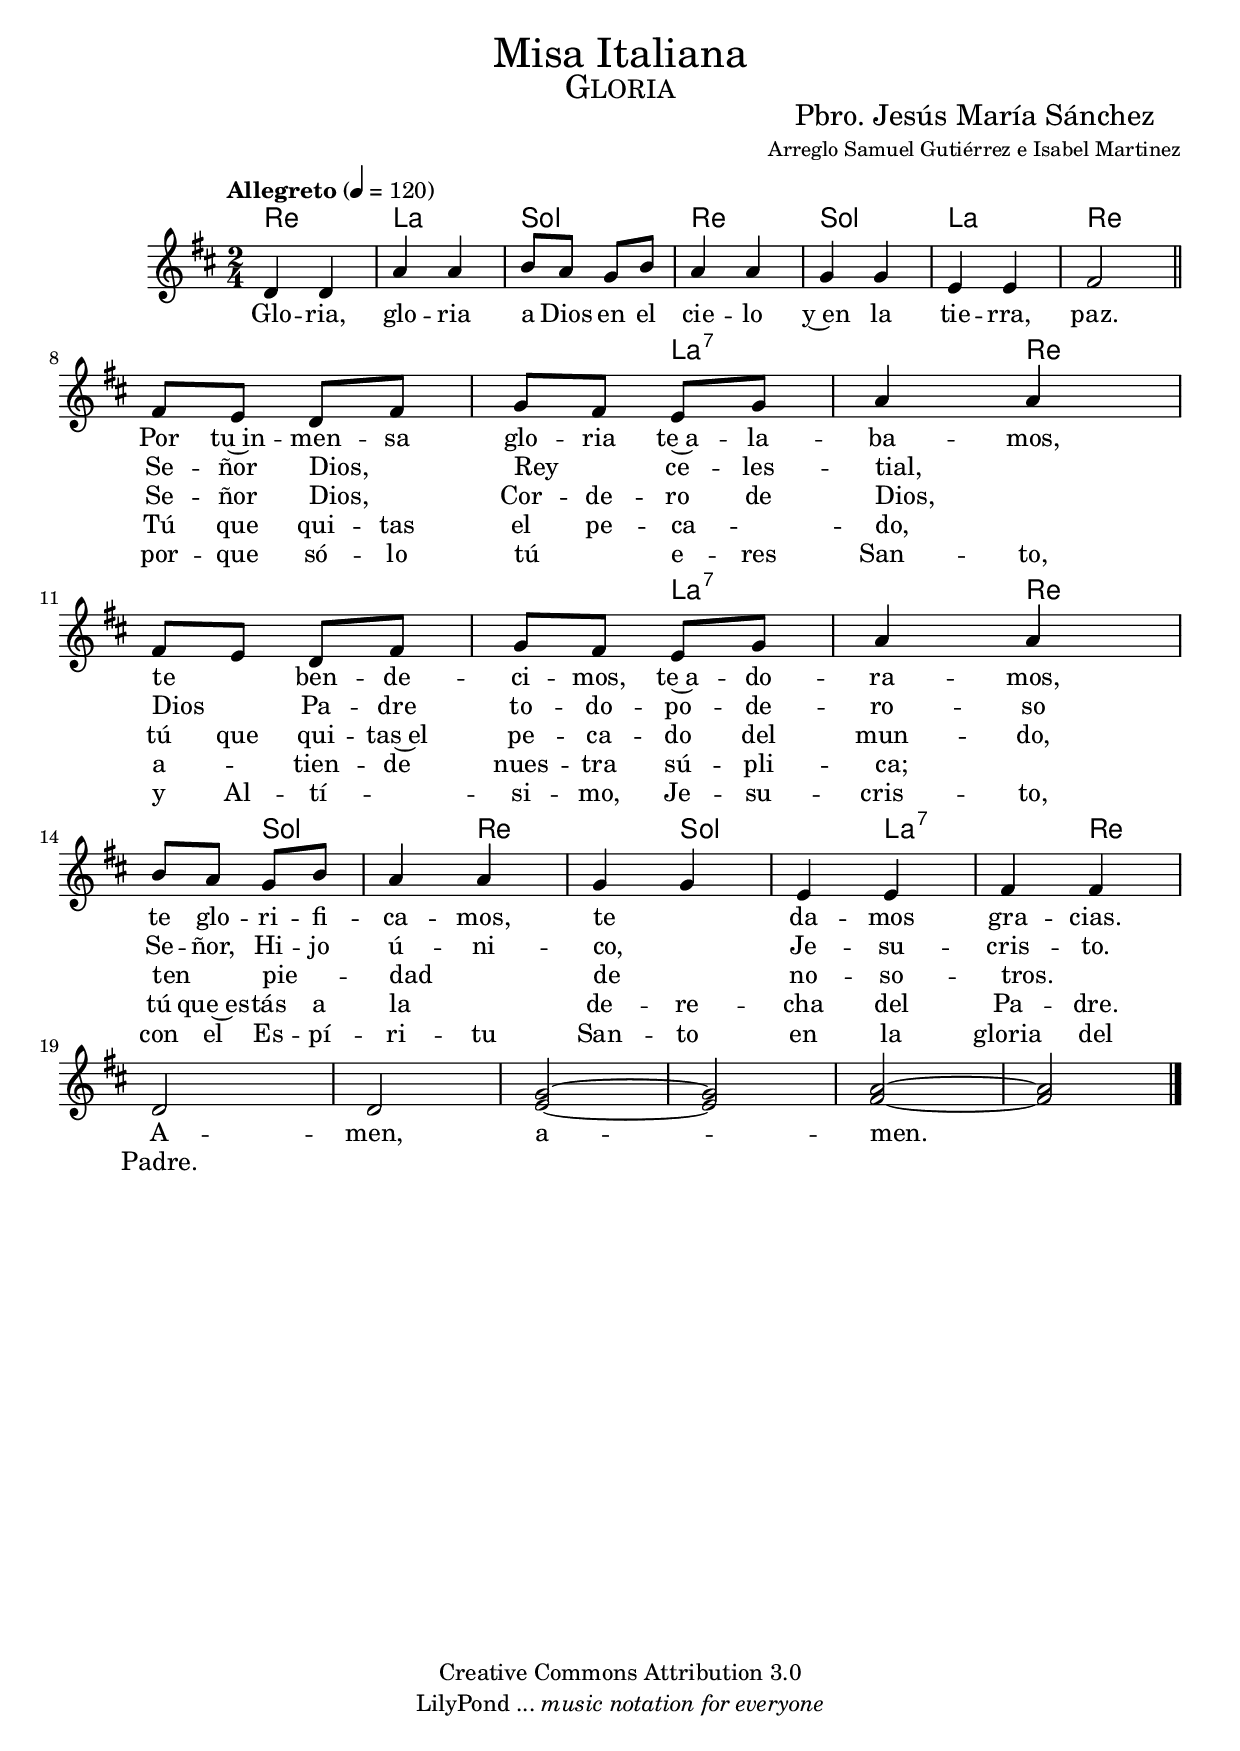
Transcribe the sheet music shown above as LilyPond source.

% ****************************************************************
%	Titulos del Archivo
%	by serach.sam@
% ****************************************************************
\language "espanol"
\version "2.23.2"

% --- Includes
%\include "texto.ily"

% --- Tamaño del pentagrama
%#(set-global-staff-size 30)

% --- Cabecera
\markup { \fill-line { \center-column { \fontsize #5 "Misa Italiana" \fontsize #3 \caps "Gloria" } } }
\markup { \fill-line { " " \center-column { \fontsize #2 "Pbro. Jesús María Sánchez" \small "Arreglo Samuel Gutiérrez e Isabel Martinez" } } }
\header {
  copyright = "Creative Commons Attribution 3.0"
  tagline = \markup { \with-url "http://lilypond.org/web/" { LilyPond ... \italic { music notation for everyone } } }
  breakbefore = ##t
}

% --- Musica
instrumento = \relative do' {
  \tempo "Allegreto" 4 = 120
  \key re \major
  \time 2/4

  \repeat volta 1 {
    re4 re4			| %1
    la'4 la4			| %2
    si8 la8 sol8 si8		| %3
    la4 la4
    sol4 sol
    mi4 mi
    fas2 \bar "||" \break

    fas8 mi re fas
    sol8 fas mi sol
    la4 la \break

    fas8 mi re fas
    sol8 fas mi sol
    la4 la \break

    si8 la sol si
    la4 la
    sol4 sol
    mi4 mi
    fas fas
  } \break

  re2
  re2	| %18
  <mi sol>2~
  <mi sol>2
  <fas la>2~
  <fas la>2| %19
  \bar "|." \break
}
letra_uno = \lyricmode {
  Glo -- ria, glo -- ria a Dios en el cie -- lo y~en
  la tie -- rra, paz.

  Por tu~in -- men -- sa glo -- ria te~a -- la -- ba -- mos,
  te _ ben -- de -- ci -- mos, te~a -- do -- ra -- mos,
  te glo -- ri -- fi -- ca -- mos, te _ da -- mos gra -- cias.

  A -- men, a -- men.
}

letra_dos = \lyricmode {
  _ _ _ _ _ _ _ _ _ _ _ _ _ _ _
  Se -- ñor Dios, _ Rey _ ce -- les -- tial, _
  Dios _ Pa -- dre to -- do -- po -- de -- ro -- so Se -- ñor, Hi -- jo
  ú -- ni -- co, _ Je -- su -- cris -- to.
}

letra_tres = \lyricmode {
  _ _ _ _ _ _ _ _ _ _ _ _ _ _ _
  Se -- ñor Dios, _ Cor -- de -- ro de Dios, _
  tú que qui -- tas~el pe -- ca -- do del mun -- do,
  ten _ pie -- _ dad _ de _ no -- so -- tros. _
}

letra_cuatro = \lyricmode {
  _ _ _ _ _ _ _ _ _ _ _ _ _ _ _
  Tú que qui -- tas el pe -- ca -- _ do, _
  a -- _ tien -- de nues -- tra sú -- pli -- ca; _
  tú que~es -- tás a la _ de -- re -- cha del Pa -- dre.
}

letra_cinco = \lyricmode {
  _ _ _ _ _ _ _ _ _ _ _ _ _ _ _
  por -- que só -- lo tú _ e -- res San -- to,
  y Al -- tí -- _ si -- mo, Je -- su -- cris -- to,
  con el Es -- pí -- ri -- tu San -- to en la gloria del Padre.
}

acordes = \new ChordNames {
  \set chordChanges = ##t
  \italianChords
  \chordmode {
    re2 la2 sol2 re2 sol2 la2 re2.

    re2 la2:7 re2
    re2 la2:7 re2
    sol2 re2 sol2 la2:7 re2
  }
}

% --- Partitura
\score {
  <<
    \acordes
    \new Staff {
      <<
        \set Staff.midiInstrument = #"oboe"
        \new Voice = "voz"
        \instrumento
      >>
    }
    \new Lyrics \lyricsto "voz" {
      \letra_uno
    }
    \new Lyrics \lyricsto "voz" {
      \letra_dos
    }
    \new Lyrics \lyricsto "voz" {
      \letra_tres
    }
    \new Lyrics \lyricsto "voz" {
      \letra_cuatro
    }
    \new Lyrics \lyricsto "voz" {
      \letra_cinco
    }
  >>
  \midi {}
  \layout {}
}

% --- Pagina
\paper {
  #( set-default-paper-size "letter" )
}

%{
convert-ly (GNU LilyPond) 2.23.2  convert-ly: Procesando «»...
Aplicando la conversión: 2.19.2, 2.19.7, 2.19.11, 2.19.16, 2.19.22,
2.19.24, 2.19.28, 2.19.29, 2.19.32, 2.19.39, 2.19.40, 2.19.46,
2.19.49, 2.20.0, 2.21.0, 2.21.2, 2.23.1, 2.23.2
%}
